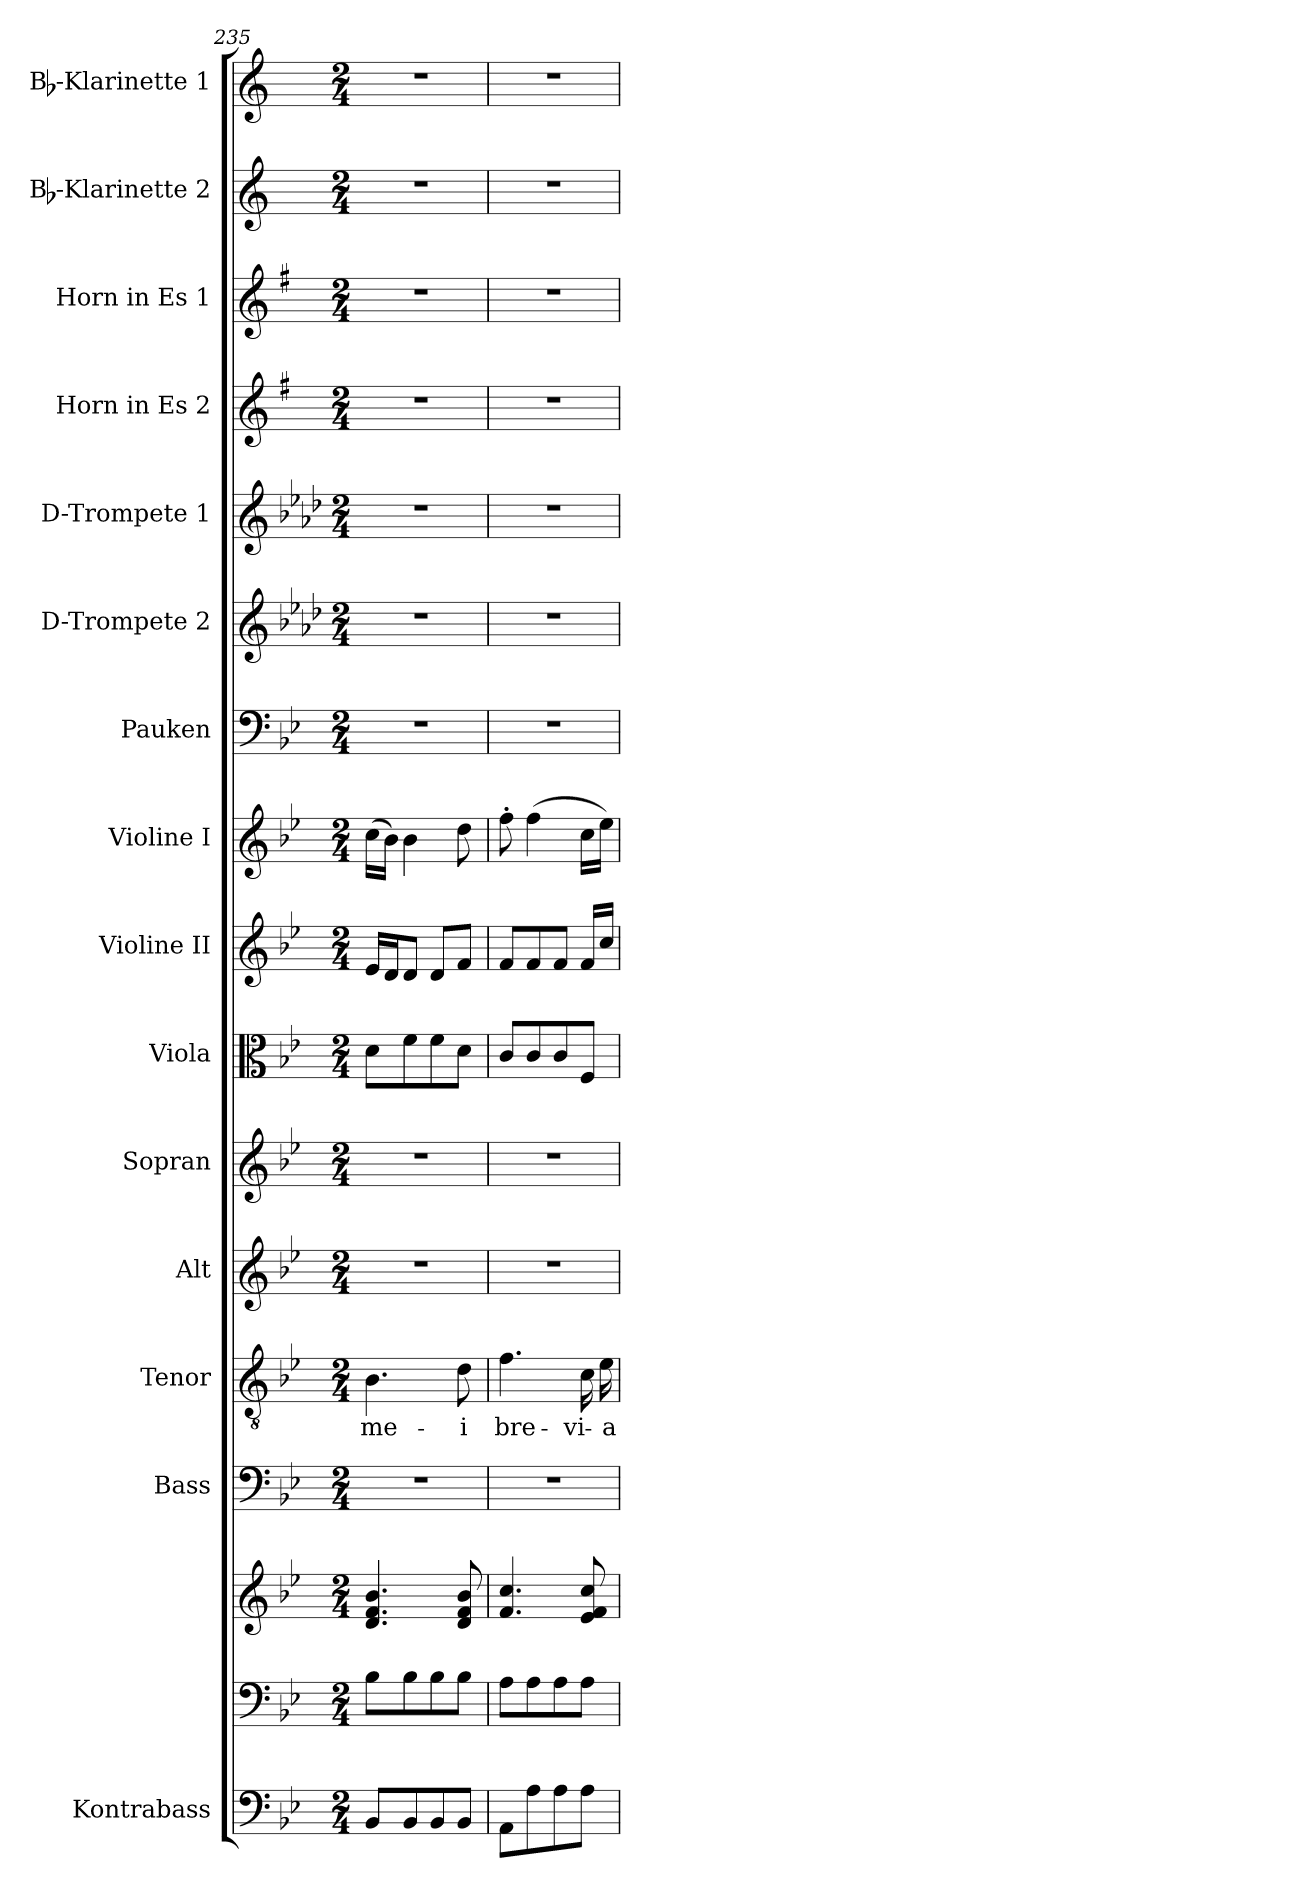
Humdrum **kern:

**kern	**kern	**kern	**kern	**kern	**text	**kern	**kern	**kern	**kern	**kern	**kern	**kern	**kern	**kern	**kern	**kern	**kern
*part16	*part15	*part15	*part14	*part13	*part13	*part12	*part11	*part10	*part9	*part8	*part7	*part6	*part5	*part4	*part3	*part2	*part1
*staff17	*staff16	*staff15	*staff14	*staff13	*staff13	*staff12	*staff11	*staff10	*staff9	*staff8	*staff7	*staff6	*staff5	*staff4	*staff3	*staff2	*staff1
*I"Kontrabass	*	*	*I"Bass	*I"Tenor	*	*I"Alt	*I"Sopran	*I"Viola	*I"Violine II	*I"Violine I	*I"Pauken	*I"D-Trompete 2	*I"D-Trompete 1	*I"Horn in Es 2	*I"Horn in Es 1	*I"Bb-Klarinette 2	*I"Bb-Klarinette 1
*I'Kb.	*	*	*I'B.	*I'T.	*	*I'A.	*I'S.	*I'Vla.	*I'Vl. II	*I'Vl. I	*I'Pk.	*I'D Trp. 2	*I'D Trp. 1	*	*	*I'Bb Kl. 2	*I'Bb Kl. 1
*clefF4	*clefF4	*clefG2	*clefF4	*clefGv2	*	*clefG2	*clefG2	*clefC3	*clefG2	*clefG2	*clefF4	*clefG2	*clefG2	*clefG2	*clefG2	*clefG2	*clefG2
*ITrd7c12	*	*	*	*	*	*	*	*	*	*	*	*ITrd-1c-2	*ITrd-1c-2	*ITrd5c9	*ITrd5c9	*ITrd1c2	*ITrd1c2
*k[b-e-]	*k[b-e-]	*k[b-e-]	*k[b-e-]	*k[b-e-]	*	*k[b-e-]	*k[b-e-]	*k[b-e-]	*k[b-e-]	*k[b-e-]	*k[b-e-]	*k[b-e-]	*k[b-e-]	*k[b-e-]	*k[b-e-]	*k[b-e-]	*k[b-e-]
*B-:	*B-:	*B-:	*B-:	*B-:	*	*B-:	*B-:	*B-:	*B-:	*B-:	*B-:	*B-:	*B-:	*B-:	*B-:	*B-:	*B-:
*M2/4	*M2/4	*M2/4	*M2/4	*M2/4	*	*M2/4	*M2/4	*M2/4	*M2/4	*M2/4	*M2/4	*M2/4	*M2/4	*M2/4	*M2/4	*M2/4	*M2/4
=235	=235	=235	=235	=235	=235	=235	=235	=235	=235	=235	=235	=235	=235	=235	=235	=235	=235
!	!	!	!	!	!LO:LY:b	!	!	!	!	!	!	!	!	!	!	!	!
8BBB-/L	8B-\L	4.d/ 4.f/ 4.b-/	2r	4.B-\	me-	2r	2r	8d\L	16e-/LL	(>16cc\LL	2r	2r	2r	2r	2r	2r	2r
.	.	.	.	.	.	.	.	.	16d/J	16b-\JJ)	.	.	.	.	.	.	.
8BBB-/	8B-\	.	.	.	.	.	.	8f\	8d/J	4b-\	.	.	.	.	.	.	.
8BBB-/	8B-\	.	.	.	.	.	.	8f\	8d/L	.	.	.	.	.	.	.	.
!	!	!	!	!	!LO:LY:b	!	!	!	!	!	!	!	!	!	!	!	!
8BBB-/J	8B-\J	8d/ 8f/ 8b-/	.	8d\	-i	.	.	8d\J	8f/J	8dd\	.	.	.	.	.	.	.
=236	=236	=236	=236	=236	=236	=236	=236	=236	=236	=236	=236	=236	=236	=236	=236	=236	=236
!	!	!	!	!	!LO:LY:b	!	!	!	!	!	!	!	!	!	!	!	!
8AAA\L	8A\L	4.f/ 4.cc/	2r	4.f\	bre-	2r	2r	8c/L	8f/L	8ff'>\	2r	2r	2r	2r	2r	2r	2r
8AA\	8A\	.	.	.	.	.	.	8c/	8f/	(>4ff\	.	.	.	.	.	.	.
8AA\	8A\	.	.	.	.	.	.	8c/	8f/J	.	.	.	.	.	.	.	.
!	!	!	!	!	!LO:LY:b	!	!	!	!	!	!	!	!	!	!	!	!
8AA\J	8A\J	8e-/ 8f/ 8cc/	.	16c\	-vi-	.	.	8F/J	16f/LL	16cc\LL	.	.	.	.	.	.	.
!	!	!	!	!	!LO:LY:b	!	!	!	!	!	!	!	!	!	!	!	!
.	.	.	.	16e-\	-a-	.	.	.	16cc/JJ	16ee-\JJ)	.	.	.	.	.	.	.
=	=	=	=	=	=	=	=	=	=	=	=	=	=	=	=	=	=
*-	*-	*-	*-	*-	*-	*-	*-	*-	*-	*-	*-	*-	*-	*-	*-	*-	*-
